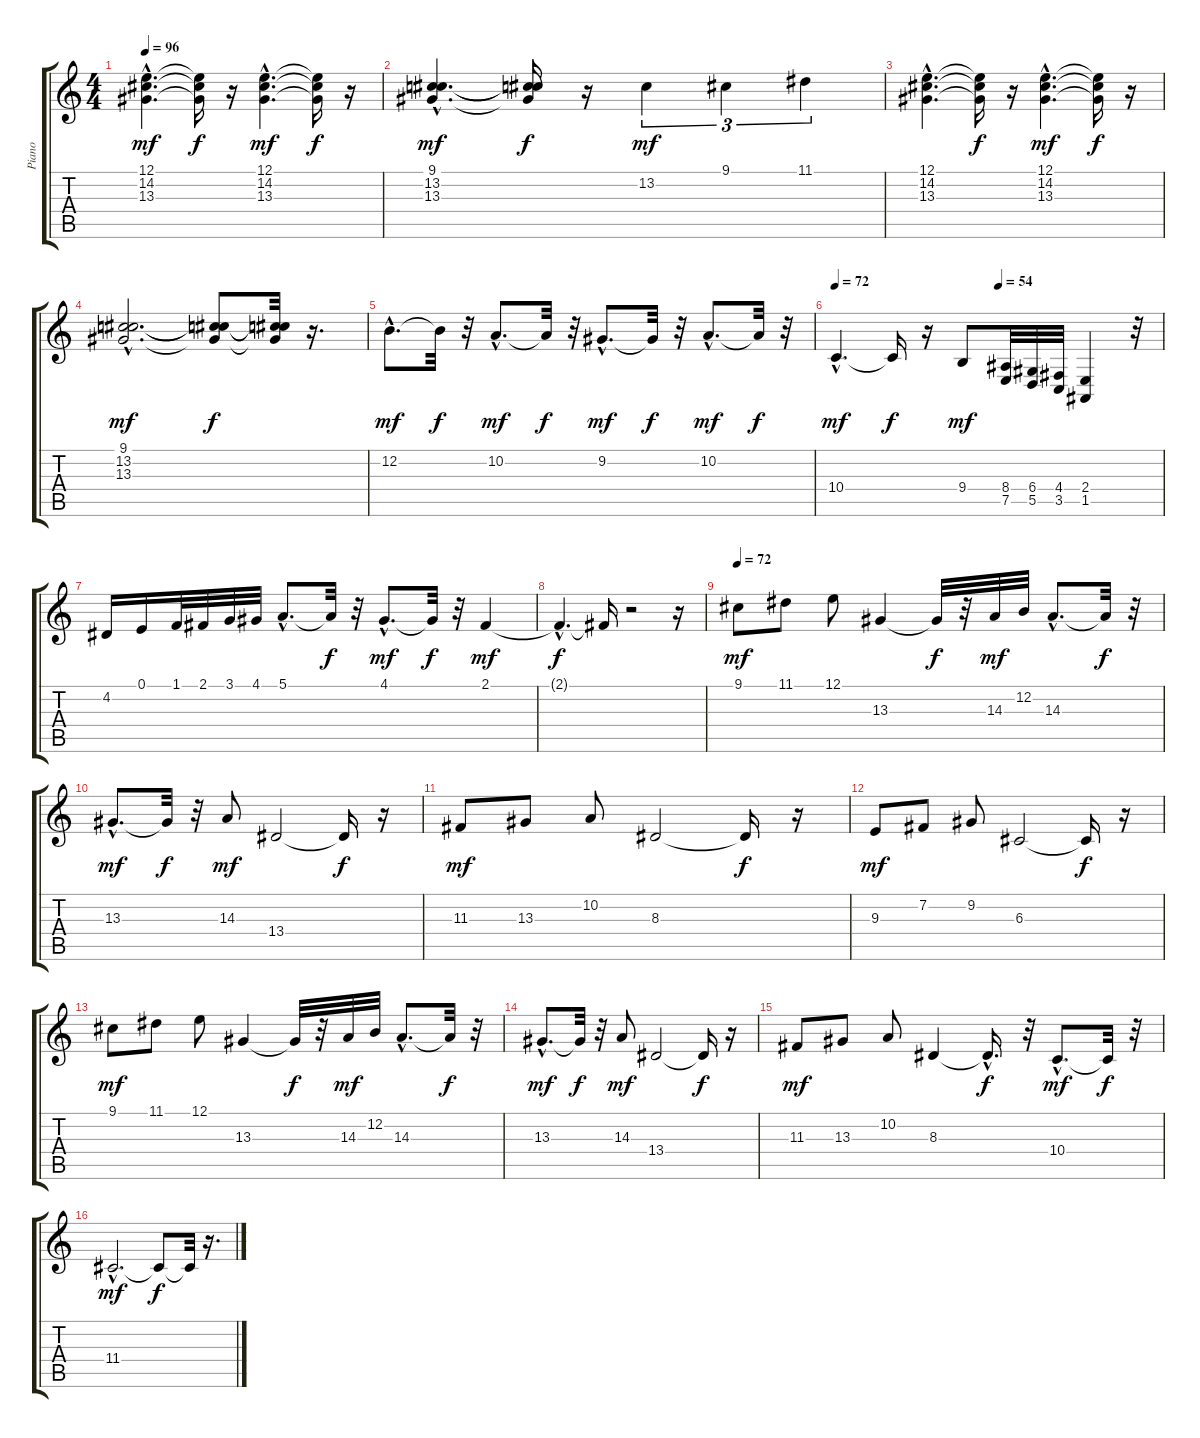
\track ("Piano" "Piano") {instrument acousticgrandpiano}
\staff {score tabs}
\tuning (E4 B3 G3 D3 A2 E2) {hide}
\ts (4 4)
\tempo 96
\clef g2
\ks c
(12.1{hac} 14.2{hac} 13.3{hac}).4{d dy mf instrument acousticgrandpiano} (12.1{t} 14.2{t} 13.3{t}).16{dy f} r.16 (12.1{hac} 14.2{hac} 13.3{hac}).4{d dy mf} (12.1{t} 14.2{t} 13.3{t}).16{dy f} r.16 |
(9.1{hac} 13.2{hac} 13.3{hac}).4{d dy mf} (9.1{t} 13.2{t} 13.3{t}).16{dy f} r.16 13.2.4{tu (3 2) dy mf} 9.1.4{tu (3 2)} 11.1.4{tu (3 2)} |
(12.1{hac} 14.2{hac} 13.3{hac}).4{d} (12.1{t} 14.2{t} 13.3{t}).16{dy f} r.16 (12.1{hac} 14.2{hac} 13.3{hac}).4{d dy mf} (12.1{t} 14.2{t} 13.3{t}).16{dy f} r.16 |
(9.1{hac} 13.2{hac} 13.3{hac}).2{d dy mf} (9.1{t} 13.2{t} 13.3{t}).8{dy f} (9.1{t} 13.2{t} 13.3{t}).32 r.16{d} |
12.2{hac}.8{d dy mf} 12.2{t}.32{dy f} r.32 10.2{hac}.8{d dy mf} 10.2{t}.32{dy f} r.32 9.2{hac}.8{d dy mf} 9.2{t}.32{dy f} r.32 10.2{hac}.8{d dy mf} 10.2{t}.32{dy f} r.32 |
\tempo 72
\tempo (54 0.5)
10.4{hac}.4{d dy mf} 10.4{t}.16{dy f} r.16 9.4.8{dy mf} (8.4 7.5).32 (6.4 5.5).32 (4.4 3.5).32 (2.4 1.5).4 r.32 |
4.2.16 0.1.16 1.1.32 2.1.32 3.1.32 4.1.32 5.1{hac}.8{d} 5.1{t}.32{dy f} r.32 4.1{hac}.8{d dy mf} 4.1{t}.32{dy f} r.32 2.1.4{dy mf} |
2.1{hac t}.4{d dy f} 2.1{t}.16 r.2 r.16 |
\tempo 72
9.1.8{dy mf} 11.1.8 12.1.8 13.3.4 13.3{t}.32{dy f} r.32 14.3.32{dy mf} 12.2.32 14.3{hac}.8{d} 14.3{t}.32{dy f} r.32 |
13.3{hac}.8{d dy mf} 13.3{t}.32{dy f} r.32 14.3.8{dy mf} 13.4.2 13.4{t}.16{dy f} r.16 |
11.3.8{dy mf} 13.3.8 10.2.8 8.3.2 8.3{t}.16{dy f} r.16 |
9.3.8{dy mf} 7.2.8 9.2.8 6.3.2 6.3{t}.16{dy f} r.16 |
9.1.8{dy mf} 11.1.8 12.1.8 13.3.4 13.3{t}.32{dy f} r.32 14.3.32{dy mf} 12.2.32 14.3{hac}.8{d} 14.3{t}.32{dy f} r.32 |
13.3{hac}.8{d dy mf} 13.3{t}.32{dy f} r.32 14.3.8{dy mf} 13.4.2 13.4{t}.16{dy f} r.16 |
11.3.8{dy mf} 13.3.8 10.2.8 8.3.4 8.3{hac t}.16{d dy f} r.32 10.4{hac}.8{d dy mf} 10.4{t}.32{dy f} r.32 |
11.4{hac}.2{d dy mf} 11.4{t}.8{dy f} 11.4{t}.32 r.16{d}
